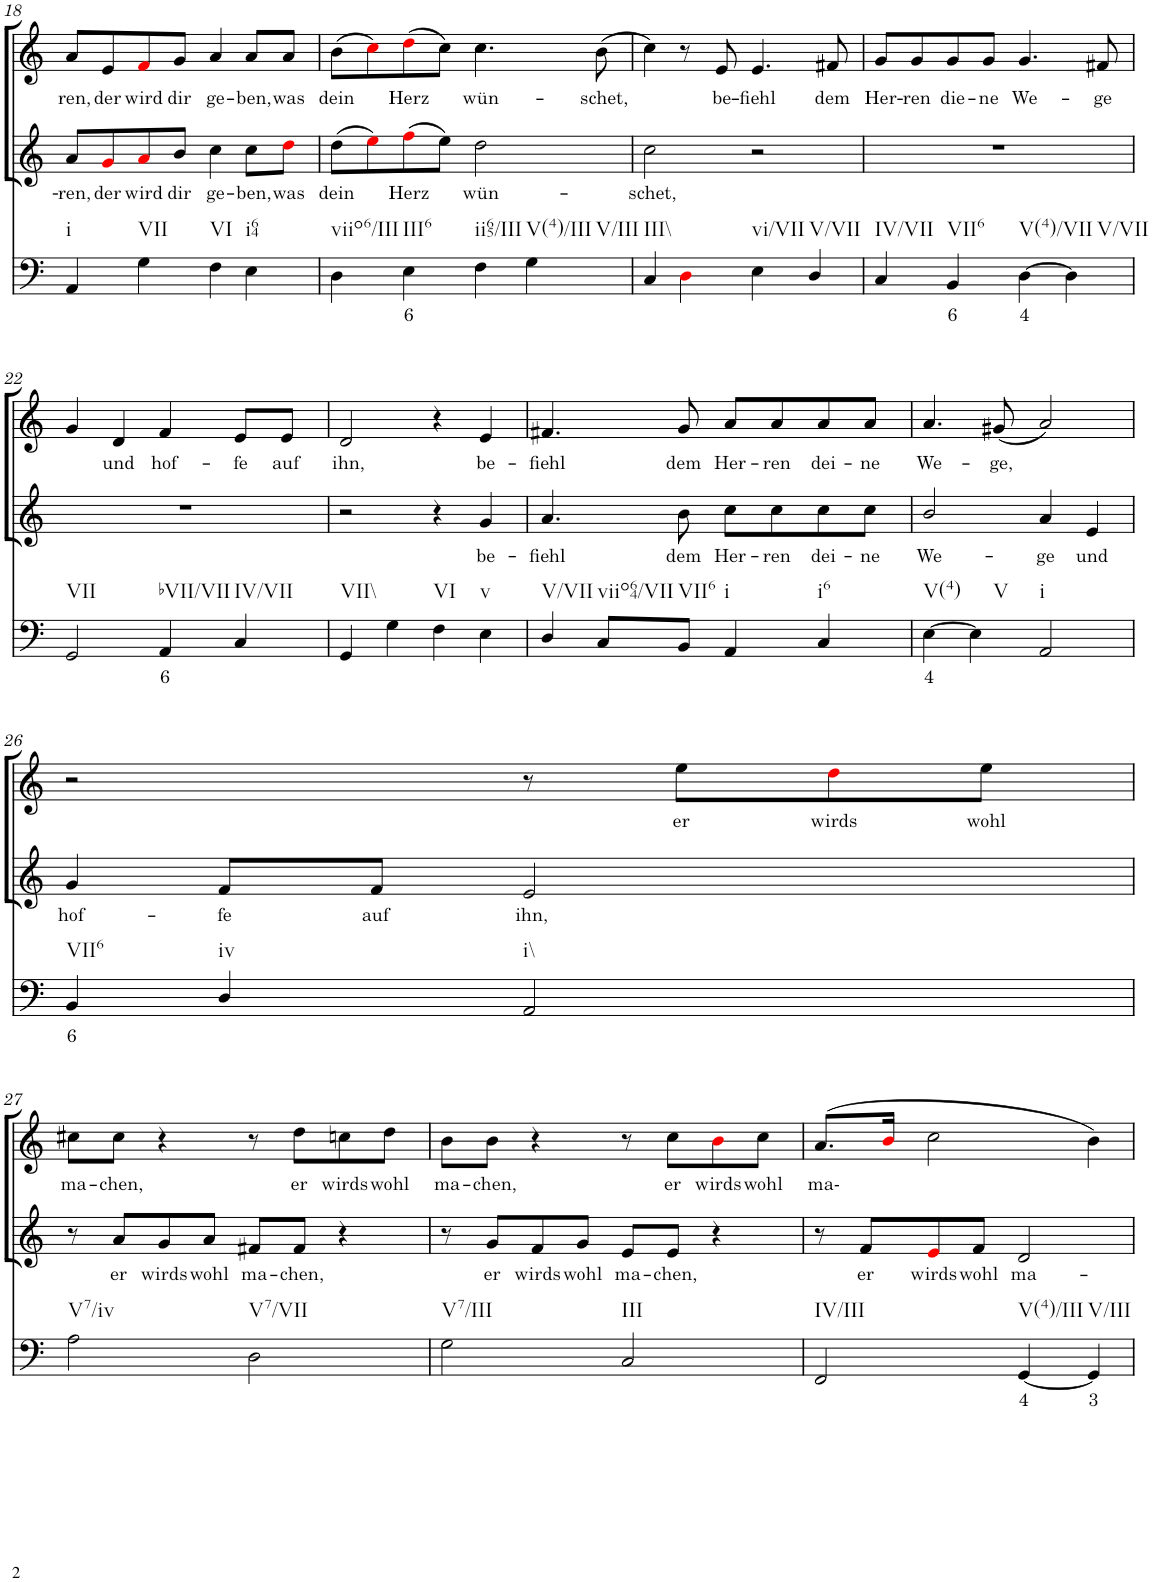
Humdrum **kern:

**kern	**text	**kern	**text	**kern	**text
*part3	*part3	*part2	*part2	*part1	*part1
*staff3	*staff3	*staff2	*staff2	*staff1	*staff1
*I"Continuo	*	*I"Soprano II	*	*I"Soprano I	*
!!LO:PB:g=z
*clefF4	*	*clefG2	*	*clefG2	*
*k[]	*	*k[]	*	*k[]	*
*M4/4	*	*M4/4	*	*M4/4	*
=18	=18	=18	=18	=18	=18
!LO:TX:b:t=i	!	!	!	!	!
!	!	!	!LO:LY:b	!	!LO:LY:b
4AA/	.	8a/L	ren,	8a/L	ren,
!	!	!	!LO:LY:b	!	!LO:LY:b
.	.	8gi/	der	8e/	der
!LO:TX:b:t=VII	!	!	!	!	!
!	!	!	!LO:LY:b	!	!LO:LY:b
4G\	.	8ai/	wird	8fi/	wird
!	!	!	!LO:LY:b	!	!LO:LY:b
.	.	8b/J	dir	8g/J	dir
!LO:TX:b:t=VI	!	!	!	!	!
!	!	!	!LO:LY:b	!	!LO:LY:b
4F\	.	4cc\	ge-	4a/	ge-
!LO:TX:b:t=i64	!	!	!	!	!
!	!	!	!LO:LY:b	!	!LO:LY:b
4E\	.	8cc\L	ben,	8a/L	ben,
!	!	!	!LO:LY:b	!	!LO:LY:b
.	.	8ddi\J	was	8a/J	was
=19	=19	=19	=19	=19	=19
!LO:TX:b:t=viio6/III	!	!	!	!	!
!	!	!	!LO:LY:b	!	!LO:LY:b
4D\	.	(8dd\L	dein	(8b\L	dein
.	.	8eei\)	.	8cci\)	.
!LO:TX:b:t=III6	!	!	!	!	!
!	!LO:LY:b	!	!LO:LY:b	!	!LO:LY:b
4E\	6	(8ffi\	Herz	(8ddi\	Herz
.	.	8ee\J)	.	8cc\J)	.
!LO:TX:b:t=ii65/III	!	!	!	!	!
!	!	!	!LO:LY:b	!	!LO:LY:b
4F\	.	2dd\	wün-	4.cc\	wün-
!LO:TX:b:t=V(4)/III	!	!	!	!	!
!LO:TX:b:t=V/III	!	!	!	!	!
4G\	.	.	.	.	.
!	!	!	!	!	!LO:LY:b
.	.	.	.	(8b\	schet,
=20	=20	=20	=20	=20	=20
!LO:TX:b:t=III\\	!	!	!	!	!
!	!	!	!LO:LY:b	!	!
4C/	.	2cc\	schet,	4cc\)	.
4Di\	.	.	.	8r	.
!	!	!	!	!	!LO:LY:b
.	.	.	.	8e/	be-
!LO:TX:b:t=vi/VII	!	!	!	!	!
!	!	!	!	!	!LO:LY:b
4E\	.	2r	.	4.e/	fiehl
!LO:TX:b:t=V/VII	!	!	!	!	!
4D/	.	.	.	.	.
!	!	!	!	!	!LO:LY:b
.	.	.	.	8f#X/	dem
=21	=21	=21	=21	=21	=21
!LO:TX:b:t=IV/VII	!	!	!	!	!
!	!	!	!	!	!LO:LY:b
4C/	.	1r	.	8g/L	Her-
!	!	!	!	!	!LO:LY:b
.	.	.	.	8g/	ren
!LO:TX:b:t=VII6	!	!	!	!	!
!	!LO:LY:b	!	!	!	!LO:LY:b
4BB/	6	.	.	8g/	die-
!	!	!	!	!	!LO:LY:b
.	.	.	.	8g/J	ne
!LO:TX:b:t=V(4)/VII	!	!	!	!	!
!	!LO:LY:b	!	!	!	!LO:LY:b
[4D\	4	.	.	4.g/	We-
!LO:TX:b:t=V/VII	!	!	!	!	!
4D\]	.	.	.	.	.
!	!	!	!	!	!LO:LY:b
.	.	.	.	8f#X/	ge
!!LO:LB:g=z
=22	=22	=22	=22	=22	=22
!LO:TX:b:t=VII	!	!	!	!	!
2GG/	.	1r	.	4g/	.
!	!	!	!	!	!LO:LY:b
.	.	.	.	4d/	und
!LO:TX:b:t=bVII/VII	!	!	!	!	!
!	!LO:LY:b	!	!	!	!LO:LY:b
4AA/	6	.	.	4f/	hof-
!LO:TX:b:t=IV/VII	!	!	!	!	!
!	!	!	!	!	!LO:LY:b
4C/	.	.	.	8e/L	fe
!	!	!	!	!	!LO:LY:b
.	.	.	.	8e/J	auf
=23	=23	=23	=23	=23	=23
!LO:TX:b:t=VII\\	!	!	!	!	!
!	!	!	!	!	!LO:LY:b
4GG/	.	2r	.	2d/	ihn,
4G\	.	.	.	.	.
!LO:TX:b:t=VI	!	!	!	!	!
4F\	.	4r	.	4r	.
!LO:TX:b:t=v	!	!	!	!	!
!	!	!	!LO:LY:b	!	!LO:LY:b
4E\	.	4g/	be-	4e/	be-
=24	=24	=24	=24	=24	=24
!LO:TX:b:t=V/VII	!	!	!	!	!
!	!	!	!LO:LY:b	!	!LO:LY:b
4D/	.	4.a/	fiehl	4.f#X/	fiehl
!LO:TX:b:t=viio64/VII	!	!	!	!	!
8C/L	.	.	.	.	.
!LO:TX:b:t=VII6	!	!	!	!	!
!	!	!	!LO:LY:b	!	!LO:LY:b
8BB/J	.	8b\	dem	8g/	dem
!LO:TX:b:t=i	!	!	!	!	!
!	!	!	!LO:LY:b	!	!LO:LY:b
4AA/	.	8cc\L	Her-	8a/L	Her-
!	!	!	!LO:LY:b	!	!LO:LY:b
.	.	8cc\	ren	8a/	ren
!LO:TX:b:t=i6	!	!	!	!	!
!	!	!	!LO:LY:b	!	!LO:LY:b
4C/	.	8cc\	dei-	8a/	dei-
!	!	!	!LO:LY:b	!	!LO:LY:b
.	.	8cc\J	ne	8a/J	ne
=25	=25	=25	=25	=25	=25
!LO:TX:b:t=V(4)	!	!	!	!	!
!	!LO:LY:b	!	!LO:LY:b	!	!LO:LY:b
[4E\	4	2b/	We-	4.a/	We-
!LO:TX:b:t=V	!	!	!	!	!
4E\]	.	.	.	.	.
!	!	!	!	!	!LO:LY:b
.	.	.	.	(8g#X/	ge,
!LO:TX:b:t=i	!	!	!	!	!
!	!	!	!LO:LY:b	!	!
2AA/	.	4a/	ge	2a/)	.
!	!	!	!LO:LY:b	!	!
.	.	4e/	und	.	.
!!LO:LB:g=z
=26	=26	=26	=26	=26	=26
!LO:TX:b:t=VII6	!	!	!	!	!
!	!LO:LY:b	!	!LO:LY:b	!	!
4BB/	6	4g/	hof-	2r	.
!LO:TX:b:t=iv	!	!	!	!	!
!	!	!	!LO:LY:b	!	!
4D/	.	8f/L	fe	.	.
!	!	!	!LO:LY:b	!	!
.	.	8f/J	auf	.	.
!LO:TX:b:t=i\\	!	!	!	!	!
!	!	!	!LO:LY:b	!	!
2AA/	.	2e/	ihn,	8r	.
!	!	!	!	!	!LO:LY:b
.	.	.	.	8ee\L	er
!	!	!	!	!	!LO:LY:b
.	.	.	.	8ddi\	wirds
!	!	!	!	!	!LO:LY:b
.	.	.	.	8ee\J	wohl
!!LO:LB:g=z
=27	=27	=27	=27	=27	=27
!LO:TX:b:t=V7/iv	!	!	!	!	!
!	!	!	!	!	!LO:LY:b
2A\	.	8r	.	8cc#X\L	ma-
!	!	!	!LO:LY:b	!	!LO:LY:b
.	.	8a/L	er	8cc#\J	chen,
!	!	!	!LO:LY:b	!	!
.	.	8g/	wirds	4r	.
!	!	!	!LO:LY:b	!	!
.	.	8a/J	wohl	.	.
!LO:TX:b:t=V7/VII	!	!	!	!	!
!	!	!	!LO:LY:b	!	!
2D\	.	8f#X/L	ma-	8r	.
!	!	!	!LO:LY:b	!	!LO:LY:b
.	.	8f#/J	chen,	8dd\L	er
!	!	!	!	!	!LO:LY:b
.	.	4r	.	8ccn\	wirds
!	!	!	!	!	!LO:LY:b
.	.	.	.	8dd\J	wohl
=28	=28	=28	=28	=28	=28
!LO:TX:b:t=V7/III	!	!	!	!	!
!	!	!	!	!	!LO:LY:b
2G\	.	8r	.	8b\L	ma-
!	!	!	!LO:LY:b	!	!LO:LY:b
.	.	8g/L	er	8b\J	chen,
!	!	!	!LO:LY:b	!	!
.	.	8f/	wirds	4r	.
!	!	!	!LO:LY:b	!	!
.	.	8g/J	wohl	.	.
!LO:TX:b:t=III	!	!	!	!	!
!	!	!	!LO:LY:b	!	!
2C/	.	8e/L	ma-	8r	.
!	!	!	!LO:LY:b	!	!LO:LY:b
.	.	8e/J	chen,	8cc\L	er
!	!	!	!	!	!LO:LY:b
.	.	4r	.	8bi\	wirds
!	!	!	!	!	!LO:LY:b
.	.	.	.	8cc\J	wohl
=29	=29	=29	=29	=29	=29
!LO:TX:b:t=IV/III	!	!	!	!	!
!	!	!	!	!	!LO:LY:b
2FF/	.	8r	.	(8.a/L	ma-
!	!	!	!LO:LY:b	!	!
.	.	8f/L	er	.	.
.	.	.	.	16bi/Jk	.
!	!	!	!LO:LY:b	!	!
.	.	8ei/	wirds	2cc\	.
!	!	!	!LO:LY:b	!	!
.	.	8f/J	wohl	.	.
!LO:TX:b:t=V(4)/III	!	!	!	!	!
!	!LO:LY:b	!	!LO:LY:b	!	!
[4GG/	4	2d/	ma-	.	.
!LO:TX:b:t=V/III	!	!	!	!	!
!	!LO:LY:b	!	!	!	!
4GG/]	3	.	.	4b\)	.
=	=	=	=	=	=
*-	*-	*-	*-	*-	*-
